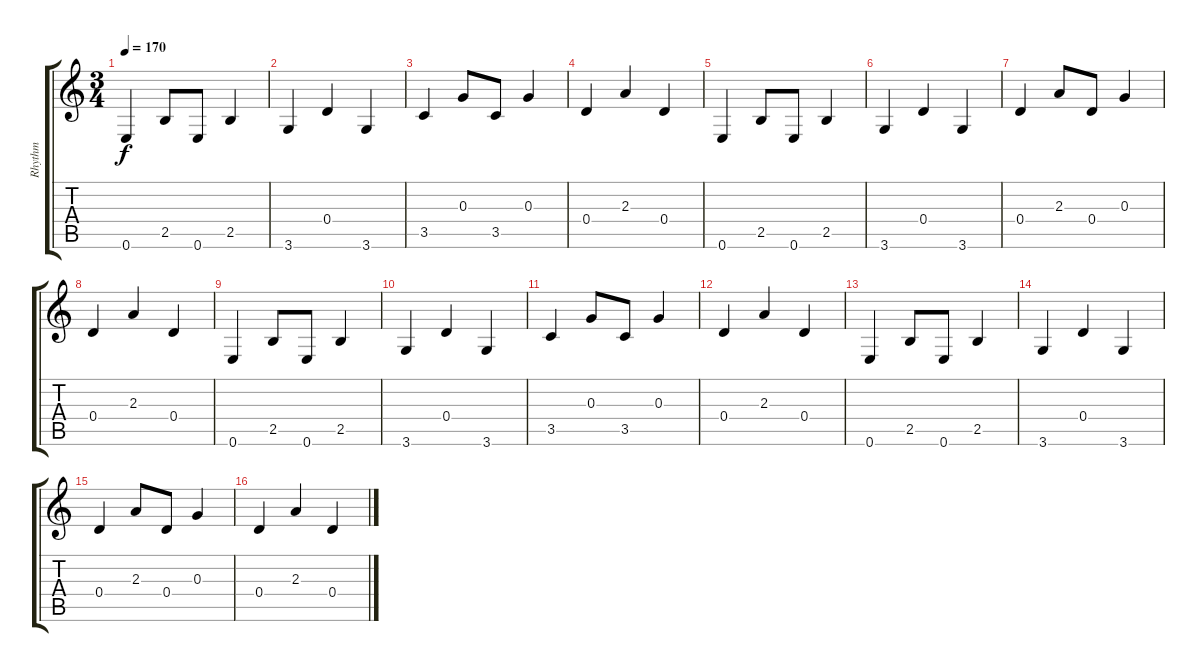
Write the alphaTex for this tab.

\track ("Rhythm" "Rhythm") {instrument distortionguitar}
\staff {score tabs}
\tuning (E4 B3 G3 D3 A2 E2) {hide}
\ts (3 4)
\tempo 170
\clef g2
\ks c
0.6.4{dy f} 2.5.8 0.6.8 2.5.4 |
3.6.4 0.4.4 3.6.4 |
3.5.4 0.3.8 3.5.8 0.3.4 |
0.4.4 2.3.4 0.4.4 |
0.6.4 2.5.8 0.6.8 2.5.4 |
3.6.4 0.4.4 3.6.4 |
0.4.4 2.3.8 0.4.8 0.3.4 |
0.4.4 2.3.4 0.4.4 |
0.6.4 2.5.8 0.6.8 2.5.4 |
3.6.4 0.4.4 3.6.4 |
3.5.4 0.3.8 3.5.8 0.3.4 |
0.4.4 2.3.4 0.4.4 |
0.6.4 2.5.8 0.6.8 2.5.4 |
3.6.4 0.4.4 3.6.4 |
0.4.4 2.3.8 0.4.8 0.3.4 |
0.4.4 2.3.4 0.4.4
